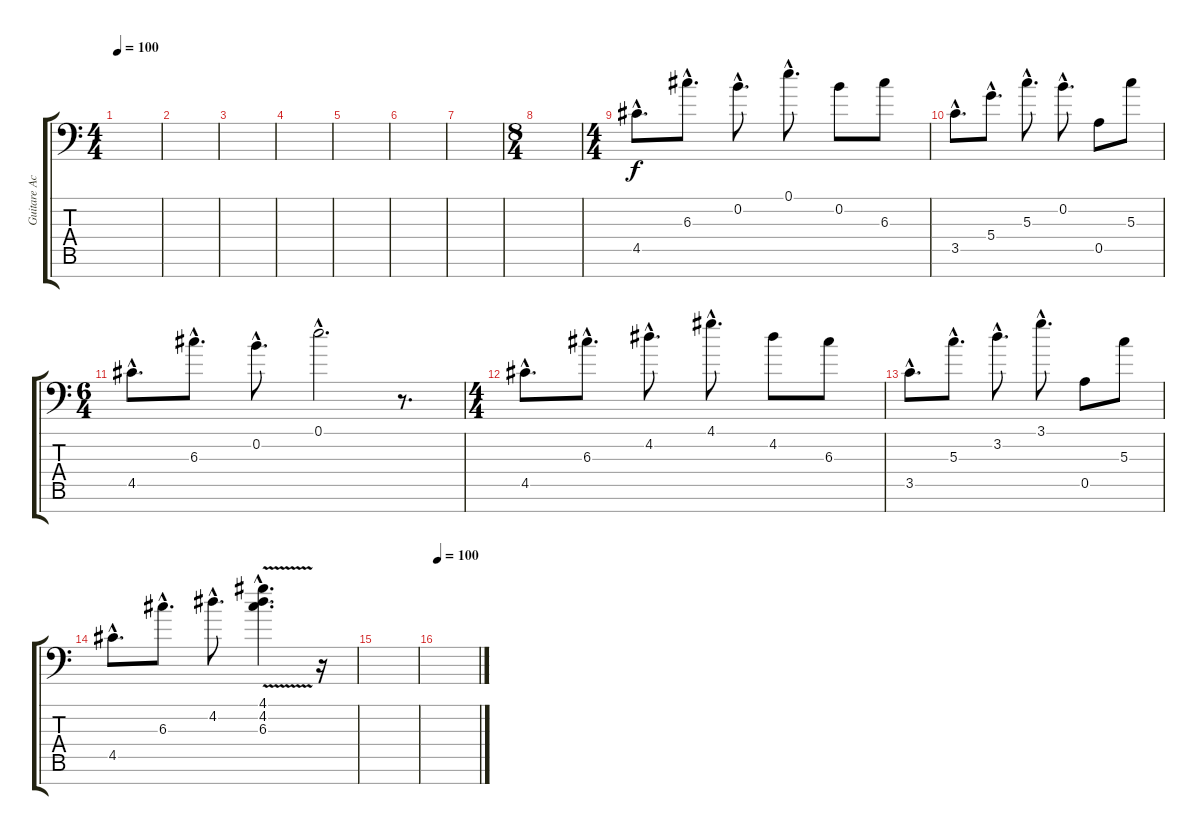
\track ("Guitare Acoustique" "Guitare Ac") {instrument acousticguitarnylon}
\staff {score tabs}
\tuning (E4 B3 G3 D3 A2 E2 C-1) {hide}
\ts (4 4)
\tempo 100
\clef f4
\ks c
|
|
|
|
|
|
|
\ts (8 4)
|
\ts (4 4)
4.5{hac}.8{d} 6.3{hac}.8{d} 0.2{hac}.8{d} 0.1{hac}.8{d} 0.2.8 6.3.8 |
3.5{hac}.8{d} 5.4{hac}.8{d} 5.3{hac}.8{d} 0.2{hac}.8{d} 0.5.8 5.3.8 |
\ts (6 4)
4.5{hac}.8{d} 6.3{hac}.8{d} 0.2{hac}.8{d} 0.1{hac}.2{d} r.8{d} |
\ts (4 4)
4.5{hac}.8{d} 6.3{hac}.8{d} 4.2{hac}.8{d} 4.1{hac}.8{d} 4.2.8 6.3.8 |
3.5{hac}.8{d} 5.3{hac}.8{d} 3.2{hac}.8{d} 3.1{hac}.8{d} 0.5.8 5.3.8 |
4.5{hac}.8{d} 6.3{hac}.8{d} 4.2{hac}.8{d} (4.1{hac} 4.2{hac} 6.3{v hac}).4{d} r.16 |
|
\tempo 100
